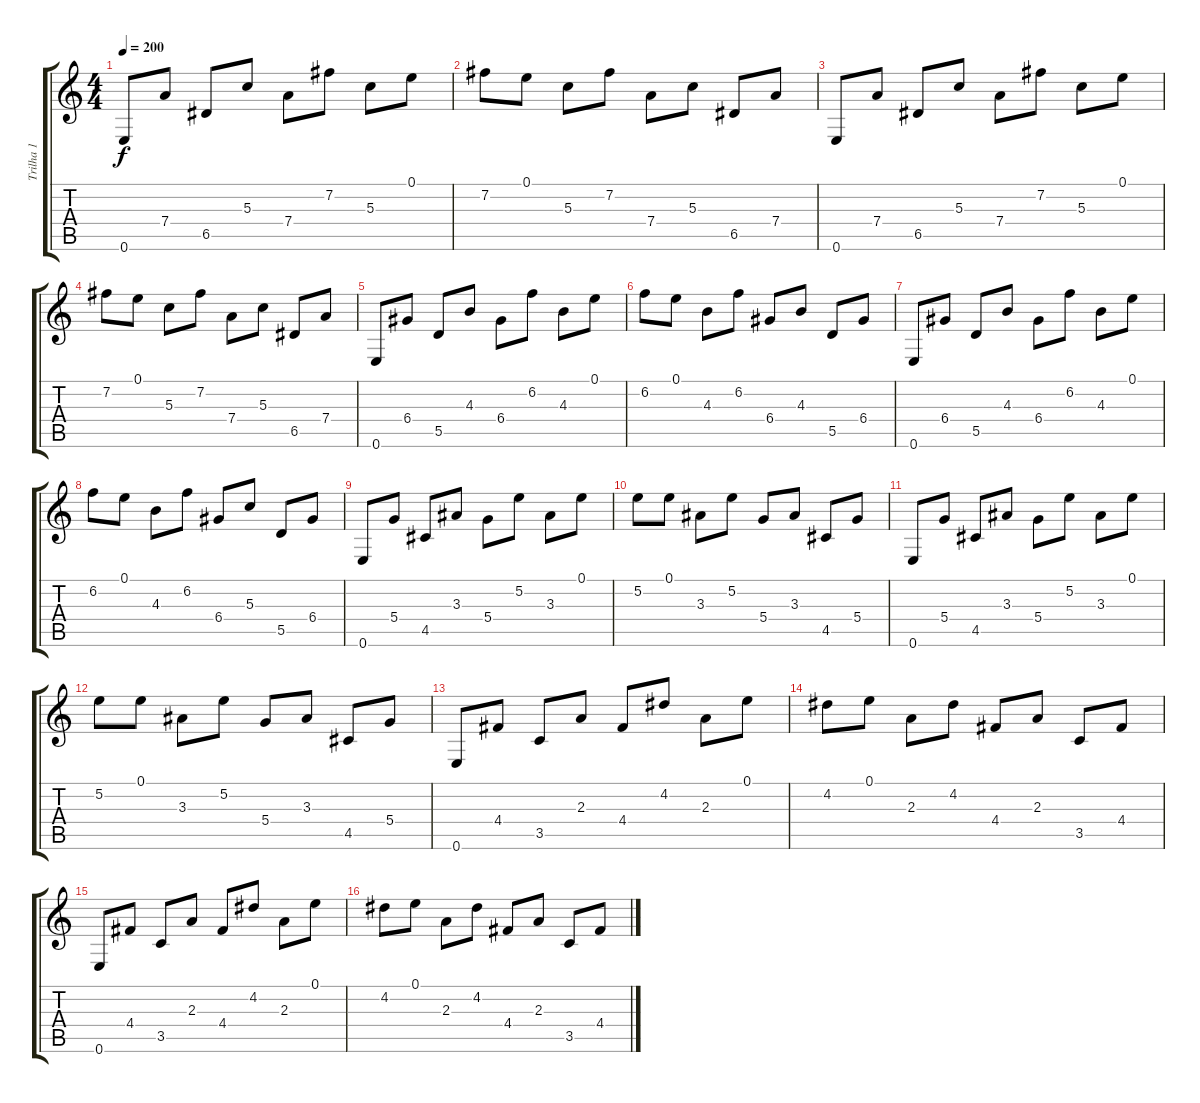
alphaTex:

\track ("Trilha 1" "Trilha 1") {instrument acousticguitarsteel}
\staff {score tabs}
\tuning (E4 B3 G3 D3 A2 E2) {hide}
\ts (4 4)
\tempo 200
\clef g2
\ks c
0.6.8{dy f} 7.4.8 6.5.8 5.3.8 7.4.8 7.2.8 5.3.8 0.1.8 |
7.2.8 0.1.8 5.3.8 7.2.8 7.4.8 5.3.8 6.5.8 7.4.8 |
0.6.8 7.4.8 6.5.8 5.3.8 7.4.8 7.2.8 5.3.8 0.1.8 |
7.2.8 0.1.8 5.3.8 7.2.8 7.4.8 5.3.8 6.5.8 7.4.8 |
0.6.8 6.4.8 5.5.8 4.3.8 6.4.8 6.2.8 4.3.8 0.1.8 |
6.2.8 0.1.8 4.3.8 6.2.8 6.4.8 4.3.8 5.5.8 6.4.8 |
0.6.8 6.4.8 5.5.8 4.3.8 6.4.8 6.2.8 4.3.8 0.1.8 |
6.2.8 0.1.8 4.3.8 6.2.8 6.4.8 5.3.8 5.5.8 6.4.8 |
0.6.8 5.4.8 4.5.8 3.3.8 5.4.8 5.2.8 3.3.8 0.1.8 |
5.2.8 0.1.8 3.3.8 5.2.8 5.4.8 3.3.8 4.5.8 5.4.8 |
0.6.8 5.4.8 4.5.8 3.3.8 5.4.8 5.2.8 3.3.8 0.1.8 |
5.2.8 0.1.8 3.3.8 5.2.8 5.4.8 3.3.8 4.5.8 5.4.8 |
0.6.8 4.4.8 3.5.8 2.3.8 4.4.8 4.2.8 2.3.8 0.1.8 |
4.2.8 0.1.8 2.3.8 4.2.8 4.4.8 2.3.8 3.5.8 4.4.8 |
0.6.8 4.4.8 3.5.8 2.3.8 4.4.8 4.2.8 2.3.8 0.1.8 |
4.2.8 0.1.8 2.3.8 4.2.8 4.4.8 2.3.8 3.5.8 4.4.8
